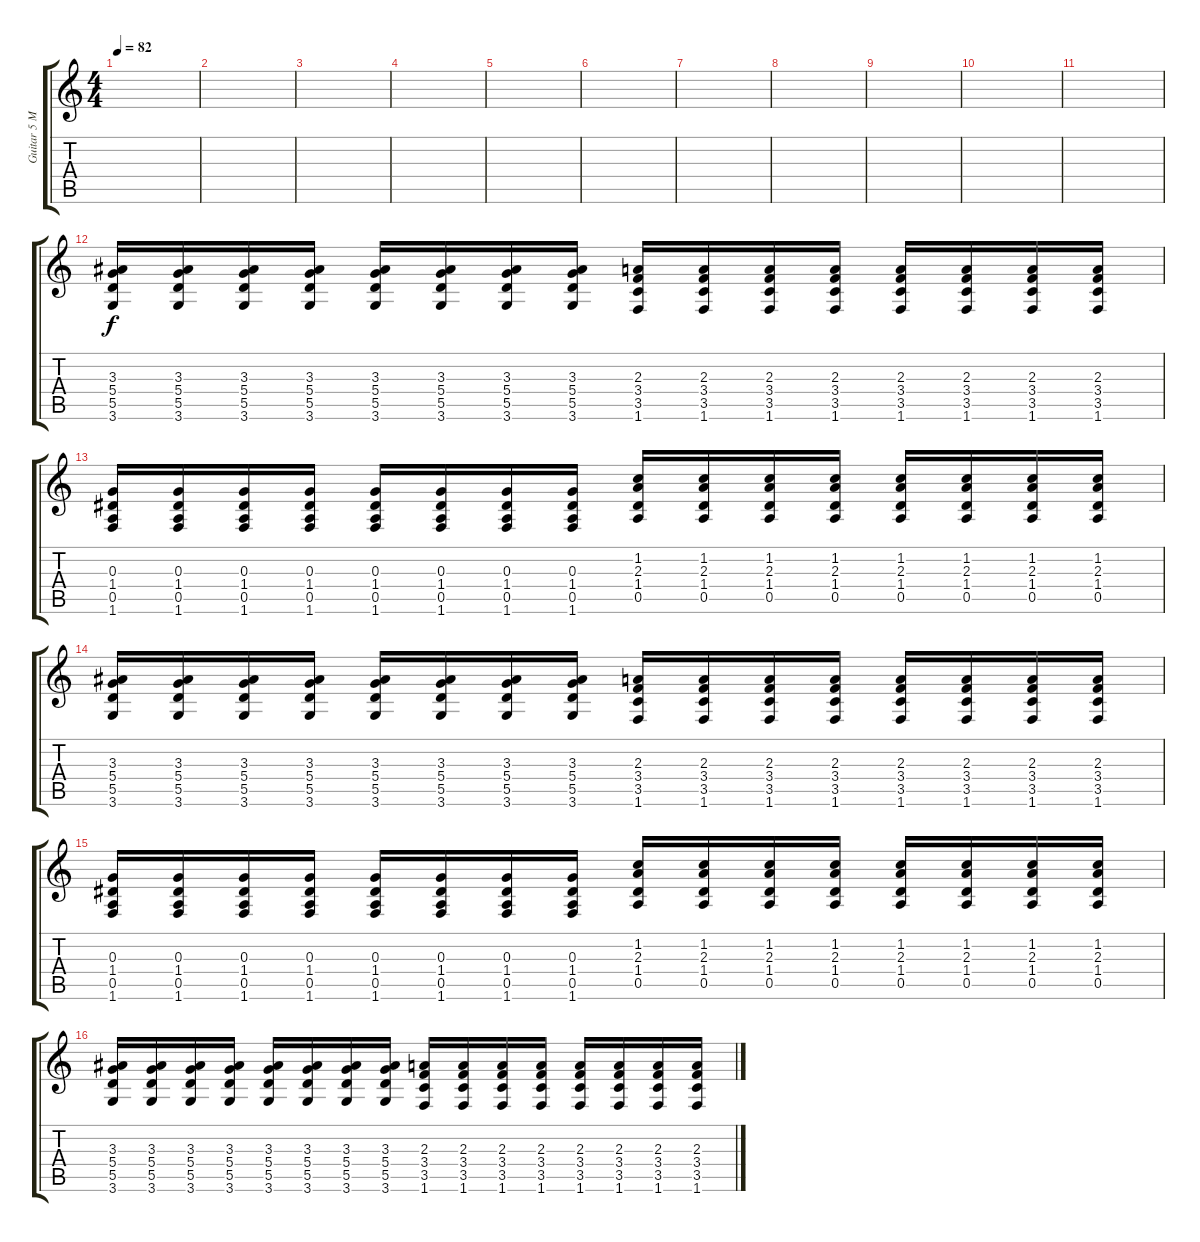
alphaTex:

\track ("Guitar 5 Muted" "Guitar 5 M") {instrument electricguitarmuted}
\staff {score tabs}
\tuning (E4 B3 G3 D3 A2 E2) {hide}
\ts (4 4)
\tempo 82
\clef g2
\ks c
|
|
|
|
|
|
|
|
|
|
|
(3.3 5.4 5.5 3.6).16{volume 8} (3.3 5.4 5.5 3.6).16 (3.3 5.4 5.5 3.6).16 (3.3 5.4 5.5 3.6).16 (3.3 5.4 5.5 3.6).16 (3.3 5.4 5.5 3.6).16 (3.3 5.4 5.5 3.6).16 (3.3 5.4 5.5 3.6).16 (2.3 3.4 3.5 1.6).16 (2.3 3.4 3.5 1.6).16 (2.3 3.4 3.5 1.6).16 (2.3 3.4 3.5 1.6).16 (2.3 3.4 3.5 1.6).16 (2.3 3.4 3.5 1.6).16 (2.3 3.4 3.5 1.6).16 (2.3 3.4 3.5 1.6).16 |
(0.3 1.4 0.5 1.6).16 (0.3 1.4 0.5 1.6).16 (0.3 1.4 0.5 1.6).16 (0.3 1.4 0.5 1.6).16 (0.3 1.4 0.5 1.6).16 (0.3 1.4 0.5 1.6).16 (0.3 1.4 0.5 1.6).16 (0.3 1.4 0.5 1.6).16 (1.2 2.3 1.4 0.5).16 (1.2 2.3 1.4 0.5).16 (1.2 2.3 1.4 0.5).16 (1.2 2.3 1.4 0.5).16 (1.2 2.3 1.4 0.5).16 (1.2 2.3 1.4 0.5).16 (1.2 2.3 1.4 0.5).16 (1.2 2.3 1.4 0.5).16 |
(3.3 5.4 5.5 3.6).16{volume 8} (3.3 5.4 5.5 3.6).16 (3.3 5.4 5.5 3.6).16 (3.3 5.4 5.5 3.6).16 (3.3 5.4 5.5 3.6).16 (3.3 5.4 5.5 3.6).16 (3.3 5.4 5.5 3.6).16 (3.3 5.4 5.5 3.6).16 (2.3 3.4 3.5 1.6).16 (2.3 3.4 3.5 1.6).16 (2.3 3.4 3.5 1.6).16 (2.3 3.4 3.5 1.6).16 (2.3 3.4 3.5 1.6).16 (2.3 3.4 3.5 1.6).16 (2.3 3.4 3.5 1.6).16 (2.3 3.4 3.5 1.6).16 |
(0.3 1.4 0.5 1.6).16 (0.3 1.4 0.5 1.6).16 (0.3 1.4 0.5 1.6).16 (0.3 1.4 0.5 1.6).16 (0.3 1.4 0.5 1.6).16 (0.3 1.4 0.5 1.6).16 (0.3 1.4 0.5 1.6).16 (0.3 1.4 0.5 1.6).16 (1.2 2.3 1.4 0.5).16 (1.2 2.3 1.4 0.5).16 (1.2 2.3 1.4 0.5).16 (1.2 2.3 1.4 0.5).16 (1.2 2.3 1.4 0.5).16 (1.2 2.3 1.4 0.5).16 (1.2 2.3 1.4 0.5).16 (1.2 2.3 1.4 0.5).16 |
(3.3 5.4 5.5 3.6).16{volume 8} (3.3 5.4 5.5 3.6).16 (3.3 5.4 5.5 3.6).16 (3.3 5.4 5.5 3.6).16 (3.3 5.4 5.5 3.6).16 (3.3 5.4 5.5 3.6).16 (3.3 5.4 5.5 3.6).16 (3.3 5.4 5.5 3.6).16 (2.3 3.4 3.5 1.6).16 (2.3 3.4 3.5 1.6).16 (2.3 3.4 3.5 1.6).16 (2.3 3.4 3.5 1.6).16 (2.3 3.4 3.5 1.6).16 (2.3 3.4 3.5 1.6).16 (2.3 3.4 3.5 1.6).16 (2.3 3.4 3.5 1.6).16
